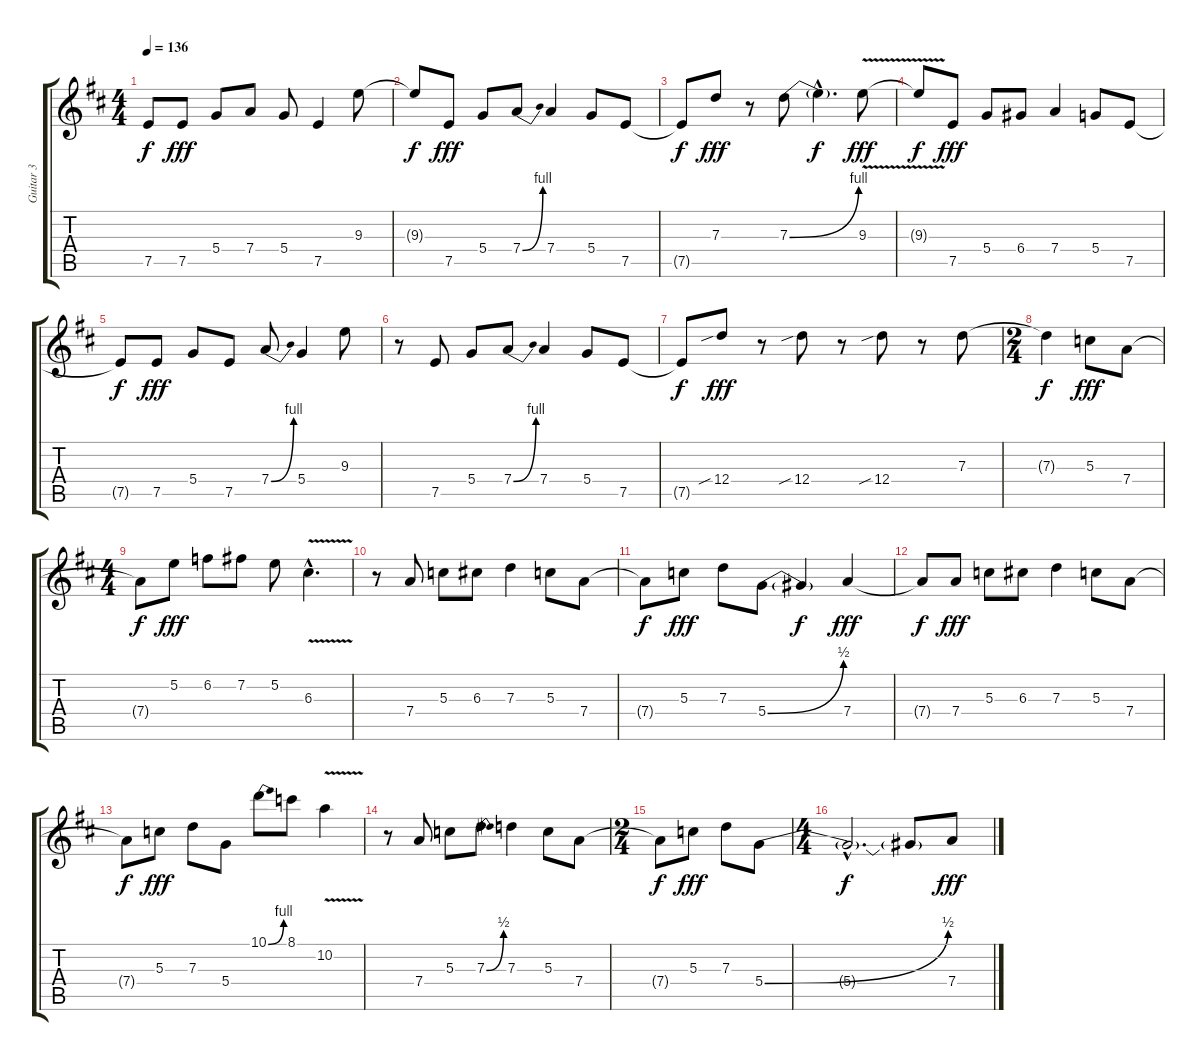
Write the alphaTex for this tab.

\track ("Guitar 3" "Guitar 3") {instrument distortionguitar}
\staff {score tabs}
\tuning (E4 B3 G3 D3 A2 E2) {hide}
\ts (4 4)
\tempo 136
\clef g2
\ks d
7.5{t}.8{dy f} 7.5.8{dy fff} 5.4.8 7.4.8 5.4.8 7.5.4 9.3.8 |
9.3{t}.8{dy f} 7.5.8{dy fff} 5.4.8 7.4{be (bend 0 0 60 4)}.8 7.4.4 5.4.8 7.5.8 |
7.5{t}.8{dy f} 7.3.8{dy fff} r.8 7.3{be (bend 0 0 60 4)}.8 7.3{hac t}.4{d dy f} 9.3{v}.8{dy fff} |
9.3{t}.8{dy f} 7.5.8{dy fff} 5.4.8 6.4.8 7.4.4 5.4.8 7.5.8 |
7.5{t}.8{dy f} 7.5.8{dy fff} 5.4.8 7.5.8 7.4{be (bend 0 0 60 4)}.8 5.4.4 9.3.8 |
r.8 7.5.8 5.4.8 7.4{be (bend 0 0 60 4)}.8 7.4.4 5.4.8 7.5.8 |
7.5{t}.8{dy f} 12.4{sib}.8{dy fff} r.8 12.4{sib}.8 r.8 12.4{sib}.8 r.8 7.3.8 |
\ts (2 4)
7.3{t}.4{dy f} 5.3.8{dy fff} 7.4.8 |
\ts (4 4)
7.4{t}.8{dy f} 5.2.8{dy fff} 6.2.8 7.2.8 5.2.8 6.3{v hac}.4{d} |
r.8 7.4.8 5.3.8 6.3.8 7.3.4 5.3.8 7.4.8 |
7.4{t}.8{dy f} 5.3.8{dy fff} 7.3.8 5.4{be (bend 0 0 60 2)}.8 5.4{t}.4{dy f} 7.4.4{dy fff} |
7.4{t}.8{dy f} 7.4.8{dy fff} 5.3.8 6.3.8 7.3.4 5.3.8 7.4.8 |
7.4{t}.8{dy f} 5.3.8{dy fff} 7.3.8 5.4.8 10.1{be (bend 0 0 60 4)}.8 8.1.8 10.2{v}.4 |
r.8 7.4.8 5.3.8 7.3{be (bend 0 0 60 2)}.8 7.3.4 5.3.8 7.4.8 |
\ts (2 4)
7.4{t}.8{dy f} 5.3.8{dy fff} 7.3.8 5.4{be (bend 0 0 60 2)}.8 |
\ts (4 4)
5.4{hac t}.2{d dy f} 5.4{t}.8 7.4.8{dy fff}
